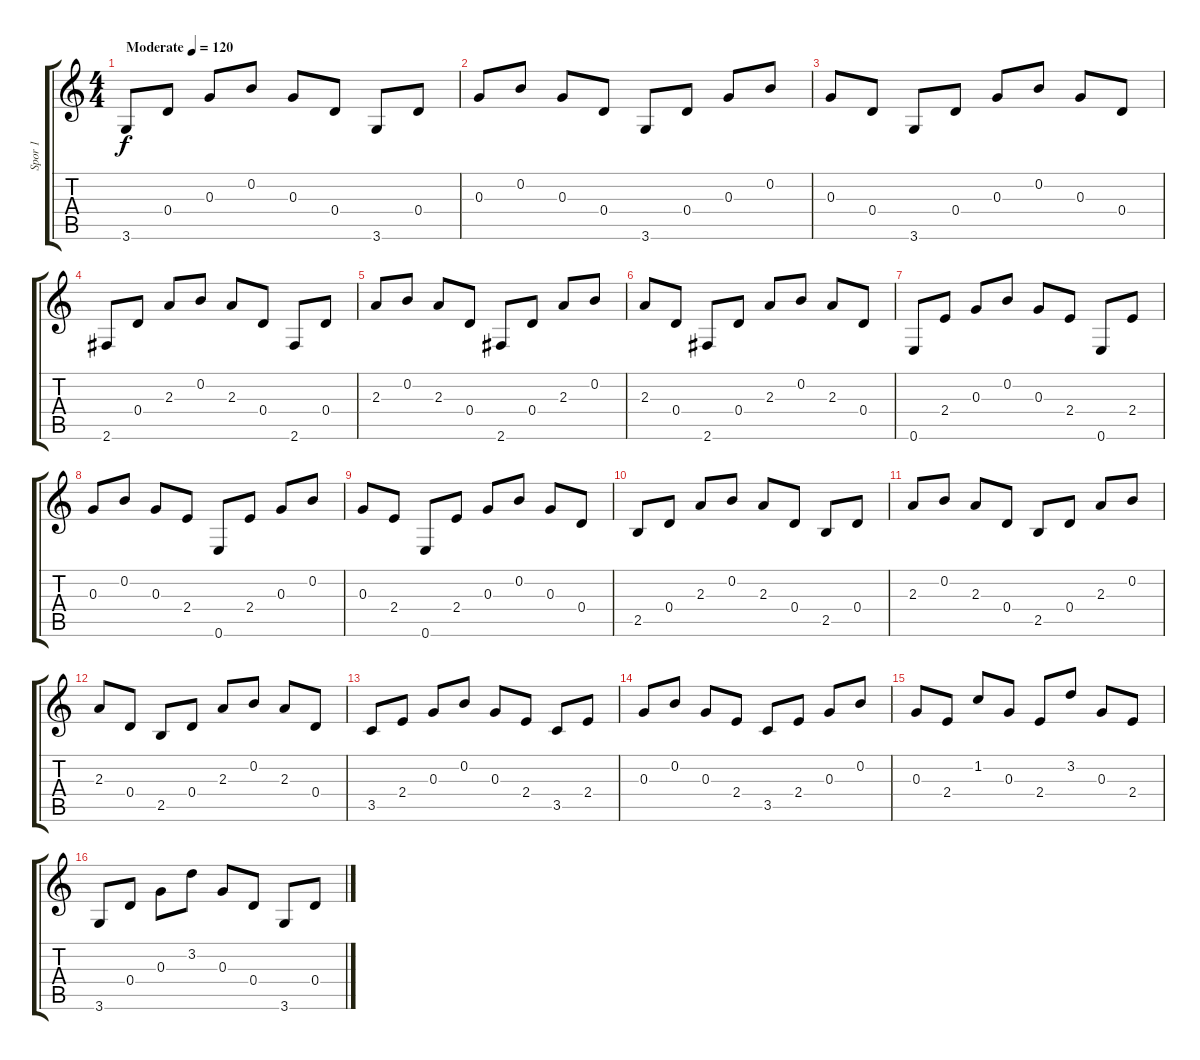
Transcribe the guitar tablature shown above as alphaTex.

\track ("Spor 1" "Spor 1") {instrument acousticguitarsteel}
\staff {score tabs}
\tuning (E4 B3 G3 D3 A2 E2) {hide}
\ts (4 4)
\tempo (120 "Moderate")
\clef g2
\ks c
3.6.8{dy f instrument acousticguitarsteel} 0.4.8 0.3.8 0.2.8 0.3.8 0.4.8 3.6.8 0.4.8 |
0.3.8 0.2.8 0.3.8 0.4.8 3.6.8 0.4.8 0.3.8 0.2.8 |
0.3.8 0.4.8 3.6.8 0.4.8 0.3.8 0.2.8 0.3.8 0.4.8 |
2.6.8 0.4.8 2.3.8 0.2.8 2.3.8 0.4.8 2.6.8 0.4.8 |
2.3.8 0.2.8 2.3.8 0.4.8 2.6.8 0.4.8 2.3.8 0.2.8 |
2.3.8 0.4.8 2.6.8 0.4.8 2.3.8 0.2.8 2.3.8 0.4.8 |
0.6.8 2.4.8 0.3.8 0.2.8 0.3.8 2.4.8 0.6.8 2.4.8 |
0.3.8 0.2.8 0.3.8 2.4.8 0.6.8 2.4.8 0.3.8 0.2.8 |
0.3.8 2.4.8 0.6.8 2.4.8 0.3.8 0.2.8 0.3.8 0.4.8 |
2.5.8 0.4.8 2.3.8 0.2.8 2.3.8 0.4.8 2.5.8 0.4.8 |
2.3.8 0.2.8 2.3.8 0.4.8 2.5.8 0.4.8 2.3.8 0.2.8 |
2.3.8 0.4.8 2.5.8 0.4.8 2.3.8 0.2.8 2.3.8 0.4.8 |
3.5.8 2.4.8 0.3.8 0.2.8 0.3.8 2.4.8 3.5.8 2.4.8 |
0.3.8 0.2.8 0.3.8 2.4.8 3.5.8 2.4.8 0.3.8 0.2.8 |
0.3.8 2.4.8 1.2.8 0.3.8 2.4.8 3.2.8 0.3.8 2.4.8 |
3.6.8 0.4.8 0.3.8 3.2.8 0.3.8 0.4.8 3.6.8 0.4.8
